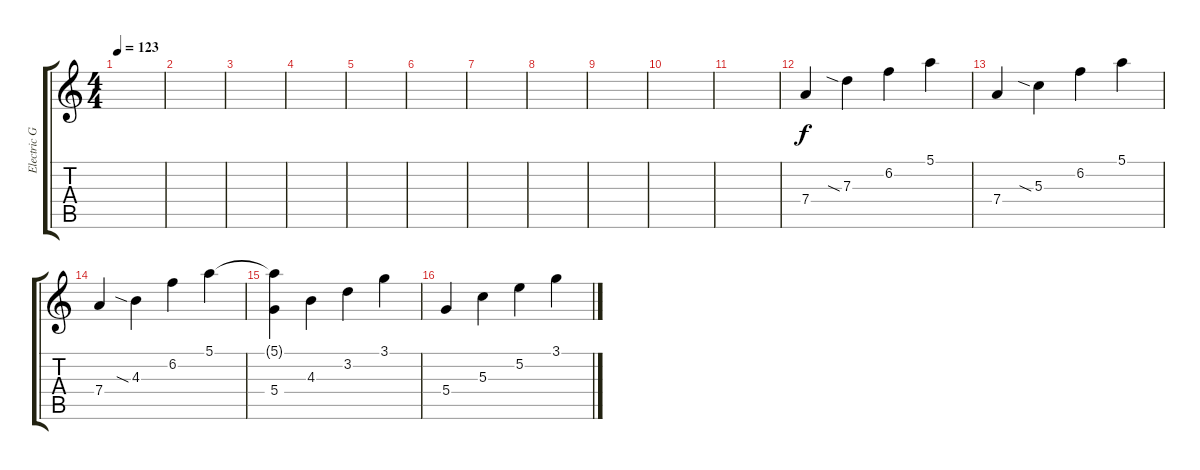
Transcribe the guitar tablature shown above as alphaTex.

\track ("Electric Gtr." "Electric G") {instrument acousticguitarsteel}
\staff {score tabs}
\tuning (E4 B3 G3 D3 A2 E2) {hide}
\ts (4 4)
\tempo 123
\clef g2
\ks c
|
|
|
|
|
|
|
|
|
|
|
7.4.4{dy f volume 16 instrument overdrivenguitar} 7.3{sia}.4 6.2.4 5.1.4 |
7.4.4 5.3{sia}.4 6.2.4 5.1.4 |
7.4.4 4.3{sia}.4 6.2.4 5.1.4 |
(5.1{t} 5.4).4 4.3.4 3.2.4 3.1.4 |
5.4.4 5.3.4 5.2.4 3.1.4
